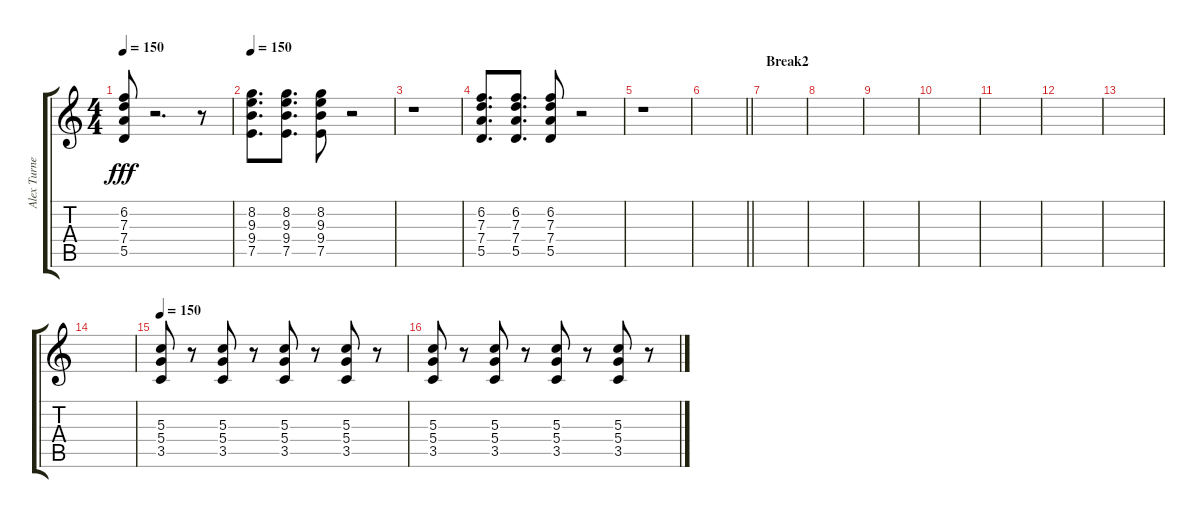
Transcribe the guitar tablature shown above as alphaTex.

\track ("Alex Turner - Guitar RSE" "Alex Turne") {instrument electricguitarclean}
\staff {score tabs}
\tuning (E4 B3 G3 D3 A2 E2) {hide}
\ts (4 4)
\tempo 150
\clef g2
\ks c
(6.2 7.3 7.4 5.5).8{dy fff} r.2{d} r.8 |
\tempo 150
(8.2 9.3 9.4 7.5).8{d} (8.2 9.3 9.4 7.5).8{d} (8.2 9.3 9.4 7.5).8 r.2 |
r.1 |
(6.2 7.3 7.4 5.5).8{d} (6.2 7.3 7.4 5.5).8{d} (6.2 7.3 7.4 5.5).8 r.2 |
r.1 |
\barLineRight lightlight
|
\section ("" "Break2")
|
|
|
|
|
|
|
|
\tempo 150
(5.3 5.4 3.5).8 r.8 (5.3 5.4 3.5).8 r.8 (5.3 5.4 3.5).8 r.8 (5.3 5.4 3.5).8 r.8 |
(5.3 5.4 3.5).8 r.8 (5.3 5.4 3.5).8 r.8 (5.3 5.4 3.5).8 r.8 (5.3 5.4 3.5).8 r.8
